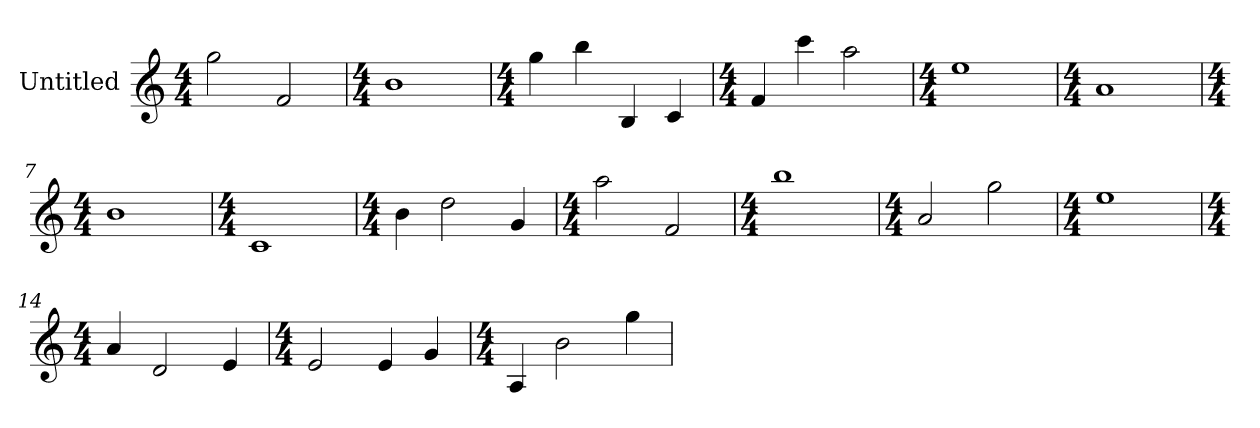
**kern
*part1
*staff1
*I"Untitled
*k[]
*C:
*M4/4
=1
2gg
2f
=2
*k[]
*C:
*M4/4
1b
=3
*k[]
*C:
*M4/4
4gg
4bb
4B
4c
=4
*k[]
*C:
*M4/4
4f
4ccc
2aa
=5
*k[]
*C:
*M4/4
1ee
=6
*k[]
*C:
*M4/4
1a
=7
*k[]
*C:
*M4/4
1b
=8
*k[]
*C:
*M4/4
1c
=9
*k[]
*C:
*M4/4
4b
2dd
4g
=10
*k[]
*C:
*M4/4
2aa
2f
=11
*k[]
*C:
*M4/4
1bb
=12
*k[]
*C:
*M4/4
2a
2gg
=13
*k[]
*C:
*M4/4
1ee
=14
*k[]
*C:
*M4/4
4a
2d
4e
=15
*k[]
*C:
*M4/4
2e
4e
4g
=16
*k[]
*C:
*M4/4
4A
2b
4gg
=
*-
